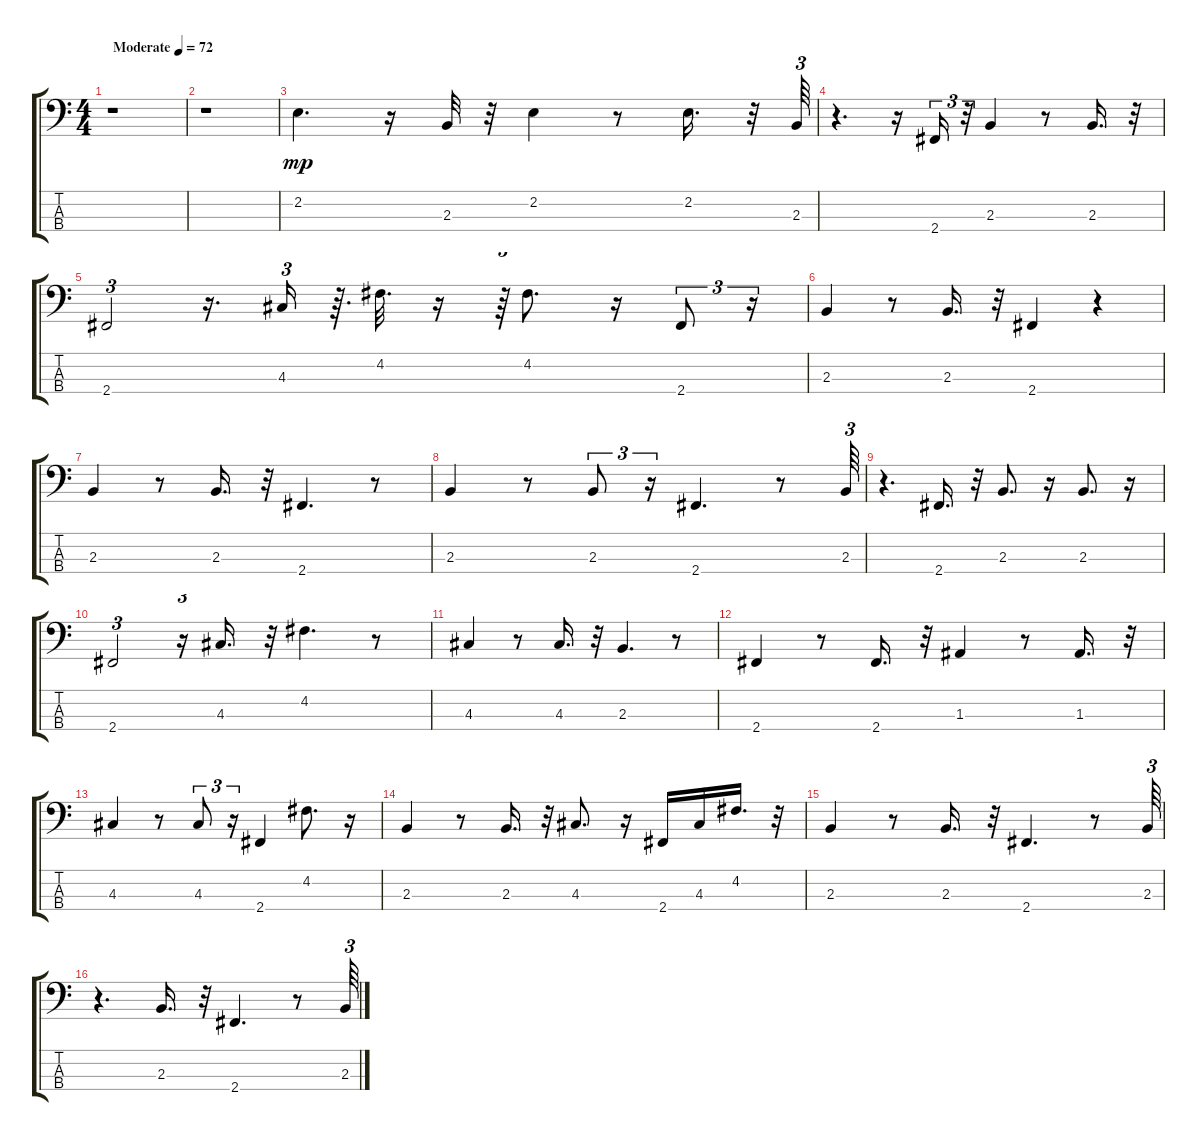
\track "" {instrument electricbasspick}
\staff {score tabs}
\tuning (G2 D2 A1 E1) {hide}
\ts (4 4)
\tempo (72 "Moderate")
\clef f4
\ks c
r.1{dy mp instrument electricbasspick} |
r.1 |
2.2.4{d} r.16 2.3.32 r.32 2.2.4 r.8 2.2.16{d} r.32 2.3.64{tu (3 2)} |
r.4{d} r.16 2.4.16{tu (3 2)} r.32{tu (3 2)} 2.3.4 r.8 2.3.16{d} r.32 |
2.4.2{tu (3 2)} r.16{d} 4.3.16{tu (3 2)} r.64{d} 4.2.32{d} r.16 r.64{tu (3 2)} 4.2.8{d} r.16 2.4.8{tu (3 2)} r.16{tu (3 2)} |
2.3.4 r.8 2.3.16{d} r.32 2.4.4 r.4 |
2.3.4 r.8 2.3.16{d} r.32 2.4.4{d} r.8 |
2.3.4 r.8 2.3.8{tu (3 2)} r.16{tu (3 2)} 2.4.4{d} r.8 2.3.64{tu (3 2)} |
r.4{d} 2.4.16{d} r.32 2.3.8{d} r.16 2.3.8{d} r.16 |
2.4.2{tu (3 2)} r.16{tu (3 2)} 4.3.16{d} r.32 4.2.4{d} r.8 |
4.3.4 r.8 4.3.16{d} r.32 2.3.4{d} r.8 |
2.4.4 r.8 2.4.16{d} r.32 1.3.4 r.8 1.3.16{d} r.32 |
4.3.4 r.8 4.3.8{tu (3 2)} r.16{tu (3 2)} 2.4.4 4.2.8{d} r.16 |
2.3.4 r.8 2.3.16{d} r.32 4.3.8{d} r.16 2.4.16 4.3.16 4.2.16{d} r.32 |
2.3.4 r.8 2.3.16{d} r.32 2.4.4{d} r.8 2.3.64{tu (3 2)} |
r.4{d} 2.3.16{d} r.32 2.4.4{d} r.8 2.3.64{tu (3 2)}
